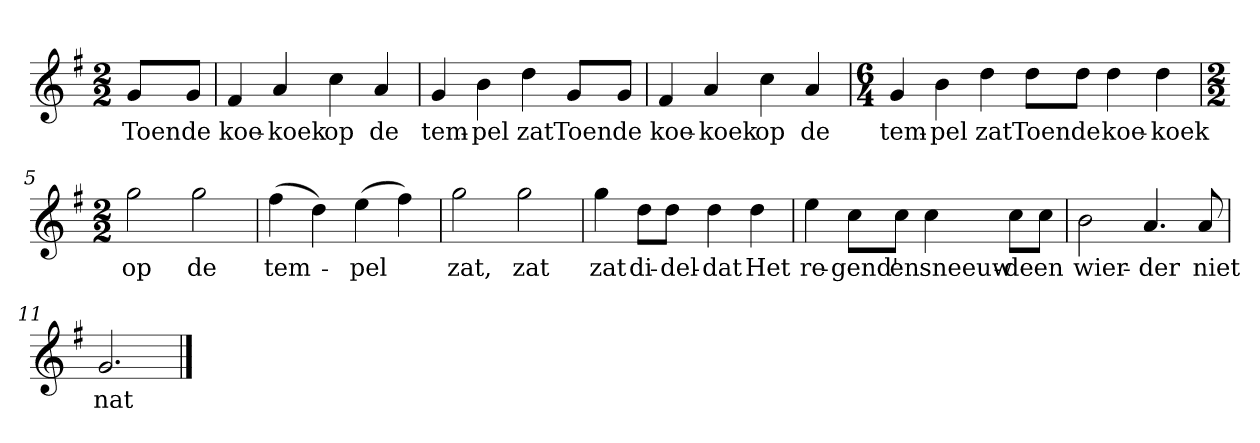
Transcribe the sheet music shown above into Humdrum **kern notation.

**kern	**text
*part1	*part1
*staff1	*staff1
*clefG2	*
*k[f#]	*
*G:	*
*M2/2	*
*MM120	*
=	=
8g/L	Toen
8g/J	de
=1	=1
4f#	koe-
4a	-koek
4cc	op
4a	de
=2	=2
4g	tem-
4b	-pel
4dd	zat
8g/L	Toen
8g/J	de
=3	=3
4f#	koe-
4a	-koek
4cc	op
4a	de
=4	=4
*M6/4	*
4g	tem-
4b	-pel
4dd	zat
8dd\L	Toen
8dd\J	de
4dd	koe-
4dd	-koek
=5	=5
*M2/2	*
2gg	op
2gg	de
=6	=6
(4ff#	tem-
4dd)	.
(4ee	-pel
4ff#)	.
=7	=7
2gg	zat,
2gg	zat
=8	=8
4gg	zat
8dd\L	di-
8dd\J	-del-
4dd	-dat
4dd	Het
=9	=9
4ee	re-
8cc\L	-gend'
8cc\J	en
4cc	sneeuw-
8cc\L	-de
8cc\J	en
=10	=10
2b	wier-
4.a	-der
8a	niet
=11	=11
2.g	nat
==	==
*-	*-
